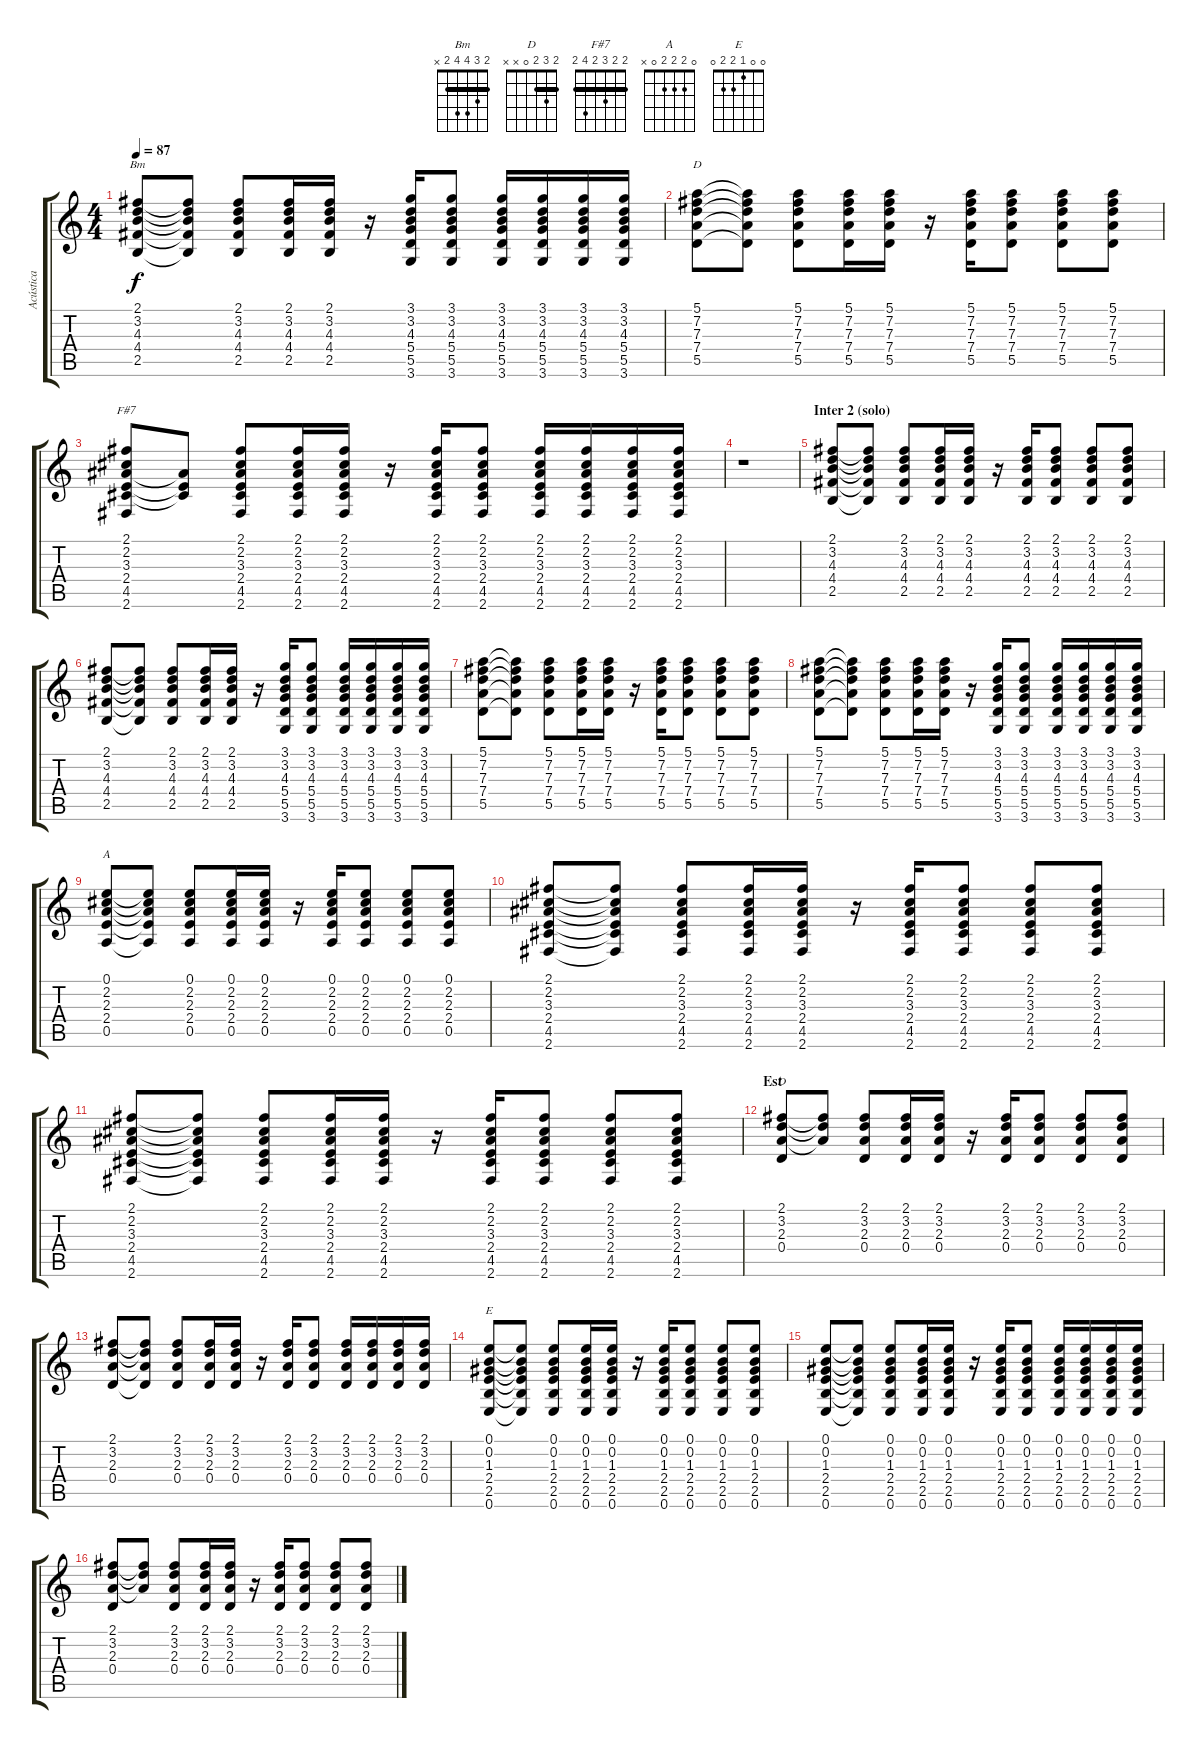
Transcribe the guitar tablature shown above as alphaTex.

\track ("Acústica" "Acústica") {instrument acousticguitarsteel}
\staff {score tabs}
\tuning (E4 B3 G3 D3 A2 E2) {hide}
\chord ("Bm" 2 3 4 4 2 x) {barre 2}
\chord ("D" 5 7 7 7 5 x) {firstfret 5 barre 5}
\chord ("F#7" 2 2 3 2 4 2) {barre 2}
\chord ("A" 0 2 2 2 0 x)
\chord ("D" 2 3 2 0 x x) {barre 2}
\chord ("E" 0 0 1 2 2 0)
\ts (4 4)
\tempo 87
\clef g2
\ks c
(2.1 3.2 4.3 4.4 2.5).8{ch "Bm" dy f} (2.1{t} 3.2{t} 4.3{t} 4.4{t} 2.5{t}).8 (2.1 3.2 4.3 4.4 2.5).8 (2.1 3.2 4.3 4.4 2.5).16 (2.1 3.2 4.3 4.4 2.5).16 r.16 (3.1 3.2 4.3 5.4 5.5 3.6).16 (3.1 3.2 4.3 5.4 5.5 3.6).8 (3.1 3.2 4.3 5.4 5.5 3.6).16 (3.1 3.2 4.3 5.4 5.5 3.6).16 (3.1 3.2 4.3 5.4 5.5 3.6).16 (3.1 3.2 4.3 5.4 5.5 3.6).16 |
(5.1 7.2 7.3 7.4 5.5).8{ch "D"} (5.1{t} 7.2{t} 7.3{t} 7.4{t} 5.5{t}).8 (5.1 7.2 7.3 7.4 5.5).8 (5.1 7.2 7.3 7.4 5.5).16 (5.1 7.2 7.3 7.4 5.5).16 r.16 (5.1 7.2 7.3 7.4 5.5).16 (5.1 7.2 7.3 7.4 5.5).8 (5.1 7.2 7.3 7.4 5.5).8 (5.1 7.2 7.3 7.4 5.5).8 |
(2.1 2.2 3.3 2.4 4.5 2.6).8{ch "F#7"} (3.3{t} 2.4{t} 4.5{t}).8 (2.1 2.2 3.3 2.4 4.5 2.6).8 (2.1 2.2 3.3 2.4 4.5 2.6).16 (2.1 2.2 3.3 2.4 4.5 2.6).16 r.16 (2.1 2.2 3.3 2.4 4.5 2.6).16 (2.1 2.2 3.3 2.4 4.5 2.6).8 (2.1 2.2 3.3 2.4 4.5 2.6).16 (2.1 2.2 3.3 2.4 4.5 2.6).16 (2.1 2.2 3.3 2.4 4.5 2.6).16 (2.1 2.2 3.3 2.4 4.5 2.6).16 |
r.1 |
\section ("" "Inter 2 (solo)")
(2.1 3.2 4.3 4.4 2.5).8{instrument overdrivenguitar} (2.1{t} 3.2{t} 4.3{t} 4.4{t} 2.5{t}).8 (2.1 3.2 4.3 4.4 2.5).8 (2.1 3.2 4.3 4.4 2.5).16 (2.1 3.2 4.3 4.4 2.5).16 r.16 (2.1 3.2 4.3 4.4 2.5).16 (2.1 3.2 4.3 4.4 2.5).8 (2.1 3.2 4.3 4.4 2.5).8 (2.1 3.2 4.3 4.4 2.5).8 |
(2.1 3.2 4.3 4.4 2.5).8 (2.1{t} 3.2{t} 4.3{t} 4.4{t} 2.5{t}).8 (2.1 3.2 4.3 4.4 2.5).8 (2.1 3.2 4.3 4.4 2.5).16 (2.1 3.2 4.3 4.4 2.5).16 r.16 (3.1 3.2 4.3 5.4 5.5 3.6).16 (3.1 3.2 4.3 5.4 5.5 3.6).8 (3.1 3.2 4.3 5.4 5.5 3.6).16 (3.1 3.2 4.3 5.4 5.5 3.6).16 (3.1 3.2 4.3 5.4 5.5 3.6).16 (3.1 3.2 4.3 5.4 5.5 3.6).16 |
(5.1 7.2 7.3 7.4 5.5).8 (5.1{t} 7.2{t} 7.3{t} 7.4{t} 5.5{t}).8 (5.1 7.2 7.3 7.4 5.5).8 (5.1 7.2 7.3 7.4 5.5).16 (5.1 7.2 7.3 7.4 5.5).16 r.16 (5.1 7.2 7.3 7.4 5.5).16 (5.1 7.2 7.3 7.4 5.5).8 (5.1 7.2 7.3 7.4 5.5).8 (5.1 7.2 7.3 7.4 5.5).8 |
(5.1 7.2 7.3 7.4 5.5).8 (5.1{t} 7.2{t} 7.3{t} 7.4{t} 5.5{t}).8 (5.1 7.2 7.3 7.4 5.5).8 (5.1 7.2 7.3 7.4 5.5).16 (5.1 7.2 7.3 7.4 5.5).16 r.16 (3.1 3.2 4.3 5.4 5.5 3.6).16 (3.1 3.2 4.3 5.4 5.5 3.6).8 (3.1 3.2 4.3 5.4 5.5 3.6).16 (3.1 3.2 4.3 5.4 5.5 3.6).16 (3.1 3.2 4.3 5.4 5.5 3.6).16 (3.1 3.2 4.3 5.4 5.5 3.6).16 |
(0.1 2.2 2.3 2.4 0.5).8{ch "A"} (0.1{t} 2.2{t} 2.3{t} 2.4{t} 0.5{t}).8 (0.1 2.2 2.3 2.4 0.5).8 (0.1 2.2 2.3 2.4 0.5).16 (0.1 2.2 2.3 2.4 0.5).16 r.16 (0.1 2.2 2.3 2.4 0.5).16 (0.1 2.2 2.3 2.4 0.5).8 (0.1 2.2 2.3 2.4 0.5).8 (0.1 2.2 2.3 2.4 0.5).8 |
(2.1 2.2 3.3 2.4 4.5 2.6).8 (2.1{t} 2.2{t} 3.3{t} 2.4{t} 4.5{t} 2.6{t}).8 (2.1 2.2 3.3 2.4 4.5 2.6).8 (2.1 2.2 3.3 2.4 4.5 2.6).16 (2.1 2.2 3.3 2.4 4.5 2.6).16 r.16 (2.1 2.2 3.3 2.4 4.5 2.6).16 (2.1 2.2 3.3 2.4 4.5 2.6).8 (2.1 2.2 3.3 2.4 4.5 2.6).8 (2.1 2.2 3.3 2.4 4.5 2.6).8 |
(2.1 2.2 3.3 2.4 4.5 2.6).8 (2.1{t} 2.2{t} 3.3{t} 2.4{t} 4.5{t} 2.6{t}).8 (2.1 2.2 3.3 2.4 4.5 2.6).8 (2.1 2.2 3.3 2.4 4.5 2.6).16 (2.1 2.2 3.3 2.4 4.5 2.6).16 r.16 (2.1 2.2 3.3 2.4 4.5 2.6).16 (2.1 2.2 3.3 2.4 4.5 2.6).8 (2.1 2.2 3.3 2.4 4.5 2.6).8 (2.1 2.2 3.3 2.4 4.5 2.6).8 |
\section ("" "Est")
(2.1 3.2 2.3 0.4).8{ch "D" instrument overdrivenguitar} (2.1{t} 3.2{t} 2.3{t}).8 (2.1 3.2 2.3 0.4).8 (2.1 3.2 2.3 0.4).16 (2.1 3.2 2.3 0.4).16 r.16 (2.1 3.2 2.3 0.4).16 (2.1 3.2 2.3 0.4).8 (2.1 3.2 2.3 0.4).8 (2.1 3.2 2.3 0.4).8 |
(2.1 3.2 2.3 0.4).8 (2.1{t} 3.2{t} 2.3{t} 0.4{t}).8 (2.1 3.2 2.3 0.4).8 (2.1 3.2 2.3 0.4).16 (2.1 3.2 2.3 0.4).16 r.16 (2.1 3.2 2.3 0.4).16 (2.1 3.2 2.3 0.4).8 (2.1 3.2 2.3 0.4).16 (2.1 3.2 2.3 0.4).16 (2.1 3.2 2.3 0.4).16 (2.1 3.2 2.3 0.4).16 |
(0.1 0.2 1.3 2.4 2.5 0.6).8{ch "E" instrument overdrivenguitar} (0.1{t} 0.2{t} 1.3{t} 2.4{t} 2.5{t} 0.6{t}).8 (0.1 0.2 1.3 2.4 2.5 0.6).8 (0.1 0.2 1.3 2.4 2.5 0.6).16 (0.1 0.2 1.3 2.4 2.5 0.6).16 r.16 (0.1 0.2 1.3 2.4 2.5 0.6).16 (0.1 0.2 1.3 2.4 2.5 0.6).8 (0.1 0.2 1.3 2.4 2.5 0.6).8 (0.1 0.2 1.3 2.4 2.5 0.6).8 |
(0.1 0.2 1.3 2.4 2.5 0.6).8 (0.1{t} 0.2{t} 1.3{t} 2.4{t} 2.5{t} 0.6{t}).8 (0.1 0.2 1.3 2.4 2.5 0.6).8 (0.1 0.2 1.3 2.4 2.5 0.6).16 (0.1 0.2 1.3 2.4 2.5 0.6).16 r.16 (0.1 0.2 1.3 2.4 2.5 0.6).16 (0.1 0.2 1.3 2.4 2.5 0.6).8 (0.1 0.2 1.3 2.4 2.5 0.6).16 (0.1 0.2 1.3 2.4 2.5 0.6).16 (0.1 0.2 1.3 2.4 2.5 0.6).16 (0.1 0.2 1.3 2.4 2.5 0.6).16 |
(2.1 3.2 2.3 0.4).8{instrument overdrivenguitar} (2.1{t} 3.2{t} 2.3{t}).8 (2.1 3.2 2.3 0.4).8 (2.1 3.2 2.3 0.4).16 (2.1 3.2 2.3 0.4).16 r.16 (2.1 3.2 2.3 0.4).16 (2.1 3.2 2.3 0.4).8 (2.1 3.2 2.3 0.4).8 (2.1 3.2 2.3 0.4).8
